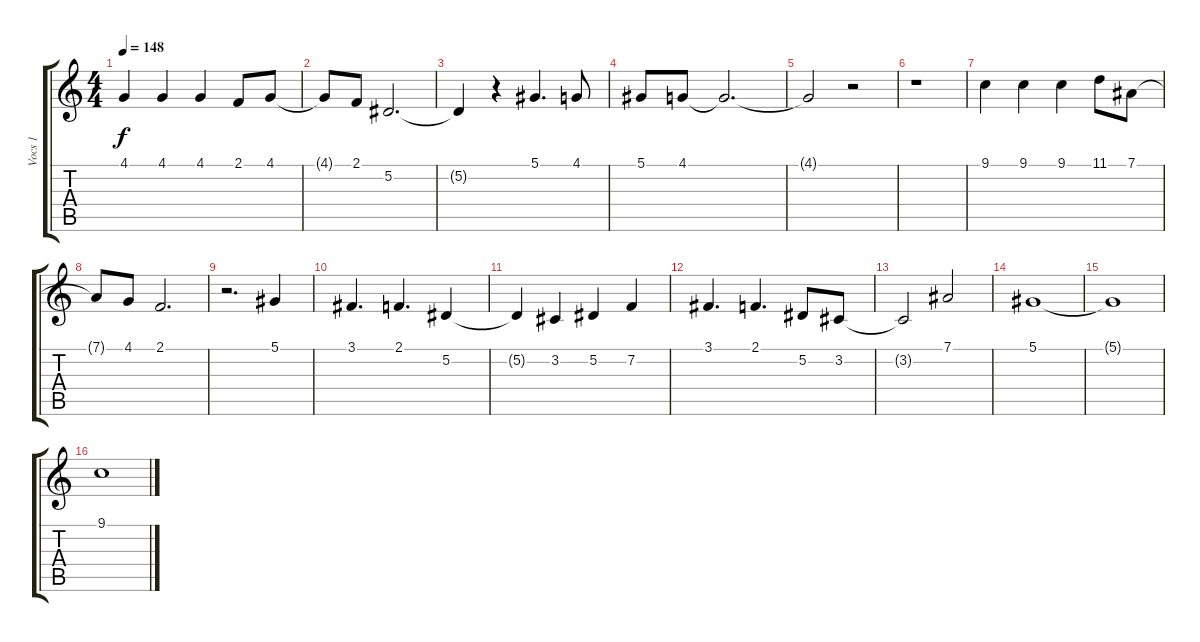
\track ("Vocs 1" "Vocs 1") {instrument flute}
\staff {score tabs}
\tuning (Eb4 Bb3 Gb3 Db3 Ab2 Eb2) {hide}
\ts (4 4)
\tempo 148
\clef g2
\ks c
4.1.4{dy f} 4.1.4 4.1.4 2.1.8 4.1.8 |
4.1{t}.8 2.1.8 5.2.2{d} |
5.2{t}.4 r.4 5.1.4{d} 4.1.8 |
5.1.8 4.1.8 4.1{t}.2{d} |
4.1{t}.2 r.2 |
r.1 |
9.1.4 9.1.4 9.1.4 11.1.8 7.1.8 |
7.1{t}.8 4.1.8 2.1.2{d} |
r.2{d} 5.1.4 |
3.1.4{d} 2.1.4{d} 5.2.4 |
5.2{t}.4 3.2.4 5.2.4 7.2.4 |
3.1.4{d} 2.1.4{d} 5.2.8 3.2.8 |
3.2{t}.2 7.1.2 |
5.1.1 |
5.1{t}.1 |
9.1.1
